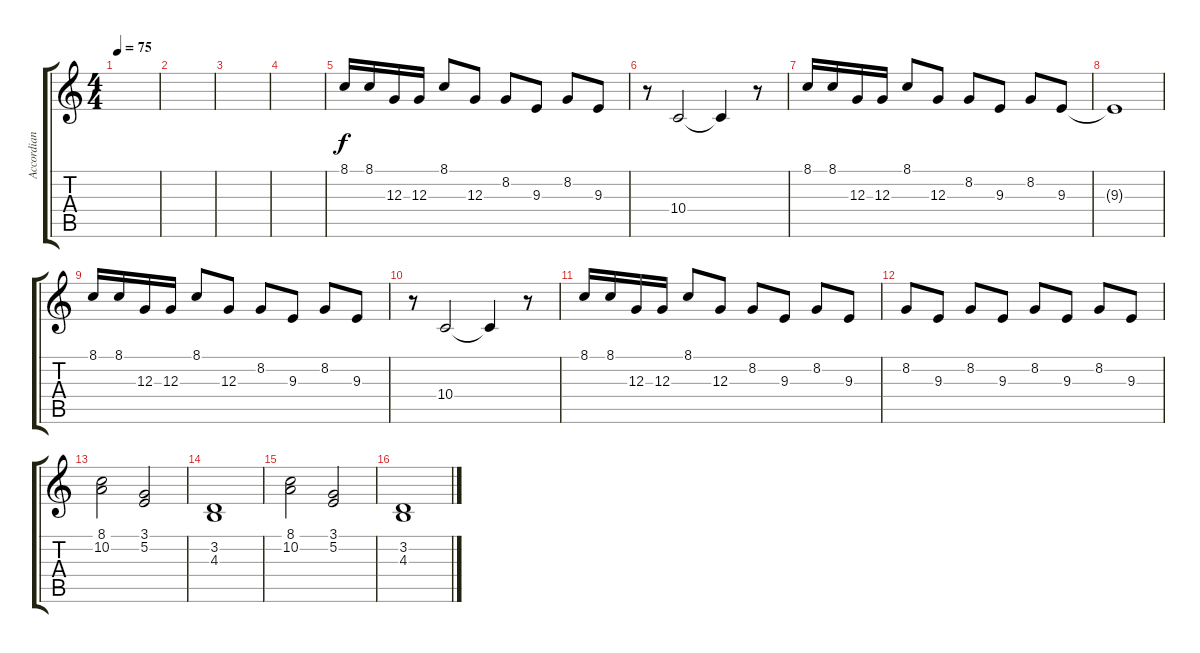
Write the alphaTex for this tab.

\track ("Accordian" "Accordian") {instrument accordion}
\staff {score tabs}
\tuning (E4 B3 G3 D3 A2 E2) {hide}
\ts (4 4)
\tempo 75
\clef g2
\ks c
|
|
|
|
8.1.16 8.1.16 12.3.16 12.3.16 8.1.8 12.3.8 8.2.8 9.3.8 8.2.8 9.3.8 |
r.8 10.4.2 10.4{t}.4 r.8 |
8.1.16 8.1.16 12.3.16 12.3.16 8.1.8 12.3.8 8.2.8 9.3.8 8.2.8 9.3.8 |
9.3{t}.1 |
8.1.16 8.1.16 12.3.16 12.3.16 8.1.8 12.3.8 8.2.8 9.3.8 8.2.8 9.3.8 |
r.8 10.4.2 10.4{t}.4 r.8 |
8.1.16 8.1.16 12.3.16 12.3.16 8.1.8 12.3.8 8.2.8 9.3.8 8.2.8 9.3.8 |
8.2.8 9.3.8 8.2.8 9.3.8 8.2.8 9.3.8 8.2.8 9.3.8 |
(8.1 10.2).2 (3.1 5.2).2 |
(3.2 4.3).1 |
(8.1 10.2).2 (3.1 5.2).2 |
(3.2 4.3).1
